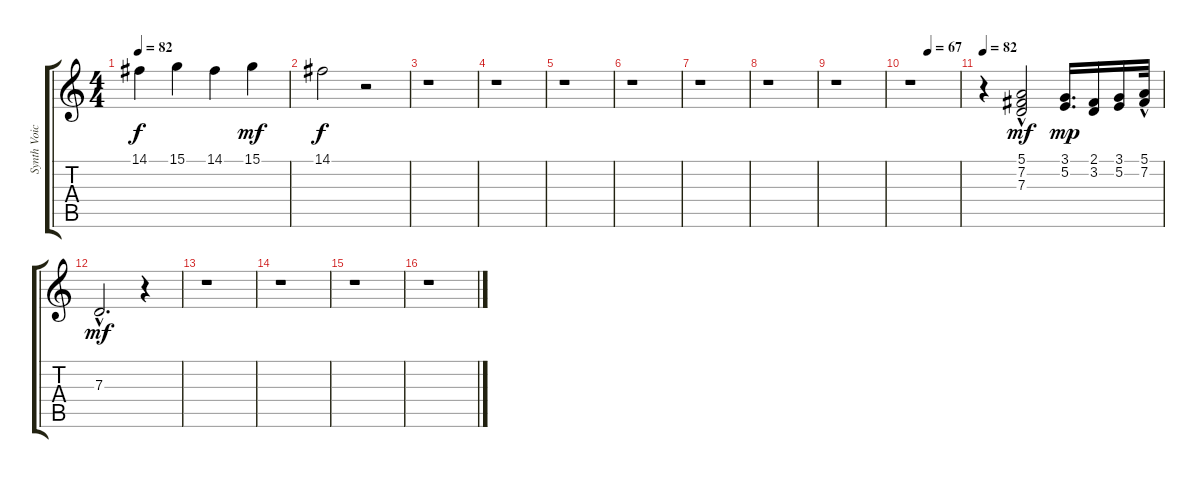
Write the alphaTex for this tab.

\track ("Synth Voice" "Synth Voic") {instrument synthvoice}
\staff {score tabs}
\tuning (E4 B3 G3 D3 A2 E2) {hide}
\ts (4 4)
\tempo 82
\clef g2
\ks c
14.1.4{dy f} 15.1.4 14.1.4 15.1.4{dy mf} |
14.1.2{dy f} r.2 |
r.1 |
r.1 |
r.1 |
r.1 |
r.1 |
r.1 |
r.1 |
\tempo (67 0.375)
r.1 |
\tempo 82
r.4 (5.1 7.2{hac} 7.3{hac}).2{dy mf balance 15} (3.1 5.2).16{d dy mp} (2.1 3.2).16 (3.1 5.2).16 (5.1{hac} 7.2{hac}).32 |
7.3{hac}.2{d dy mf} r.4 |
r.1 |
r.1 |
r.1 |
r.1
